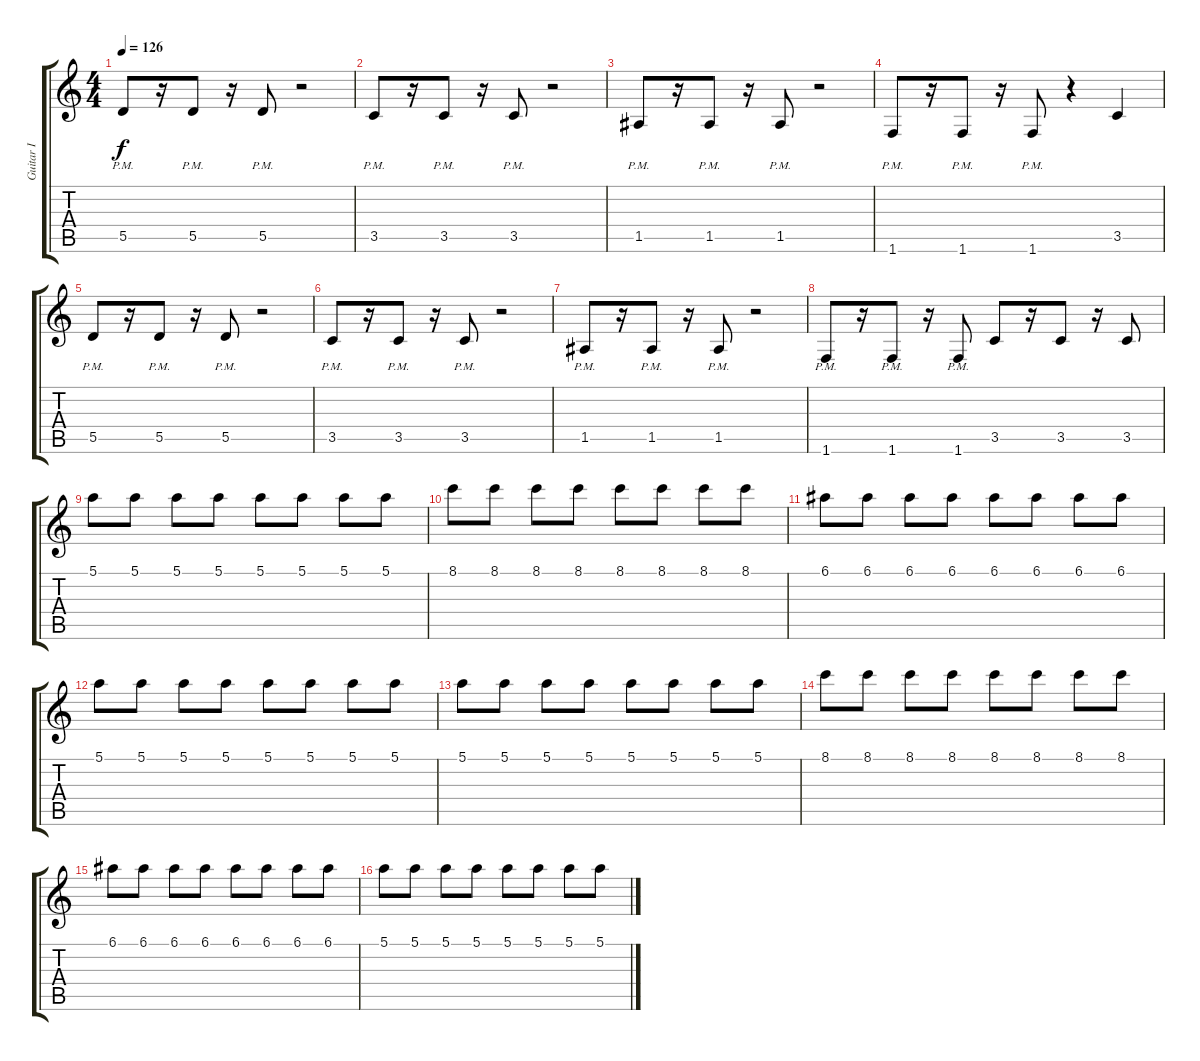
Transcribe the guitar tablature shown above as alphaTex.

\track ("Guitar I" "Guitar I") {instrument acousticguitarsteel}
\staff {score tabs}
\tuning (E4 B3 G3 D3 A2 E2) {hide}
\ts (4 4)
\tempo 126
\clef g2
\ks c
5.5{pm}.8{dy f} r.16 5.5{pm}.8 r.16 5.5{pm}.8 r.2 |
3.5{pm}.8 r.16 3.5{pm}.8 r.16 3.5{pm}.8 r.2 |
1.5{pm}.8 r.16 1.5{pm}.8 r.16 1.5{pm}.8 r.2 |
1.6{pm}.8 r.16 1.6{pm}.8 r.16 1.6{pm}.8 r.4 3.5.4 |
5.5{pm}.8 r.16 5.5{pm}.8 r.16 5.5{pm}.8 r.2 |
3.5{pm}.8 r.16 3.5{pm}.8 r.16 3.5{pm}.8 r.2 |
1.5{pm}.8 r.16 1.5{pm}.8 r.16 1.5{pm}.8 r.2 |
1.6{pm}.8 r.16 1.6{pm}.8 r.16 1.6{pm}.8 3.5.8 r.16 3.5.8 r.16 3.5.8 |
5.1.8 5.1.8 5.1.8 5.1.8 5.1.8 5.1.8 5.1.8 5.1.8 |
8.1.8 8.1.8 8.1.8 8.1.8 8.1.8 8.1.8 8.1.8 8.1.8 |
6.1.8 6.1.8 6.1.8 6.1.8 6.1.8 6.1.8 6.1.8 6.1.8 |
5.1.8 5.1.8 5.1.8 5.1.8 5.1.8 5.1.8 5.1.8 5.1.8 |
5.1.8 5.1.8 5.1.8 5.1.8 5.1.8 5.1.8 5.1.8 5.1.8 |
8.1.8 8.1.8 8.1.8 8.1.8 8.1.8 8.1.8 8.1.8 8.1.8 |
6.1.8 6.1.8 6.1.8 6.1.8 6.1.8 6.1.8 6.1.8 6.1.8 |
5.1.8 5.1.8 5.1.8 5.1.8 5.1.8 5.1.8 5.1.8 5.1.8
